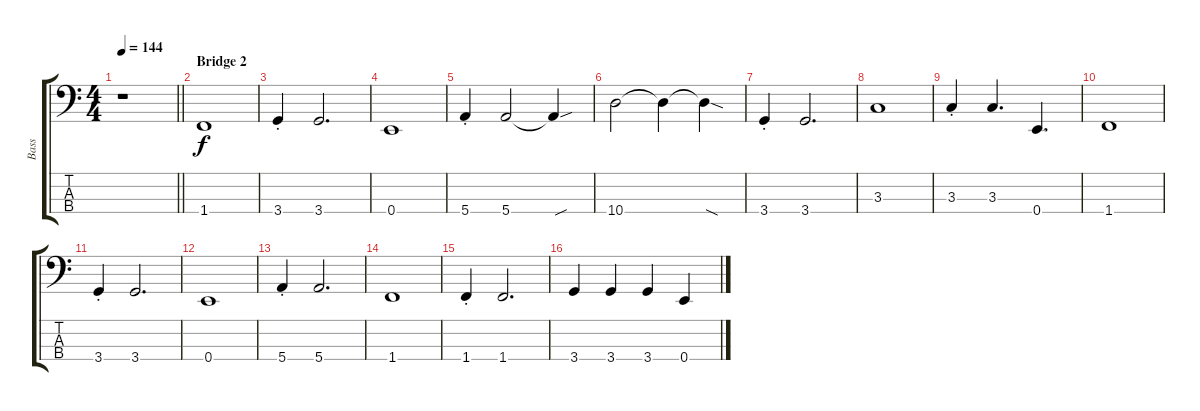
\track ("Bass" "Bass") {instrument electricbassfinger}
\staff {score tabs}
\tuning (G2 D2 A1 E1) {hide}
\ts (4 4)
\tempo 144
\clef f4
\barLineRight lightlight
\ks c
r.1{dy f} |
\section ("" "Bridge 2")
1.4.1 |
3.4{st}.4 3.4.2{d} |
0.4.1 |
5.4{st}.4 5.4.2 5.4{sou t}.4 |
10.4.2 10.4{t}.4 10.4{sod t}.4 |
3.4{st}.4 3.4.2{d} |
3.3.1 |
3.3{st}.4 3.3.4{d} 0.4.4{d} |
1.4.1 |
3.4{st}.4 3.4.2{d} |
0.4.1 |
5.4{st}.4 5.4.2{d} |
1.4.1 |
1.4{st}.4 1.4.2{d} |
3.4.4 3.4.4 3.4.4 0.4.4
